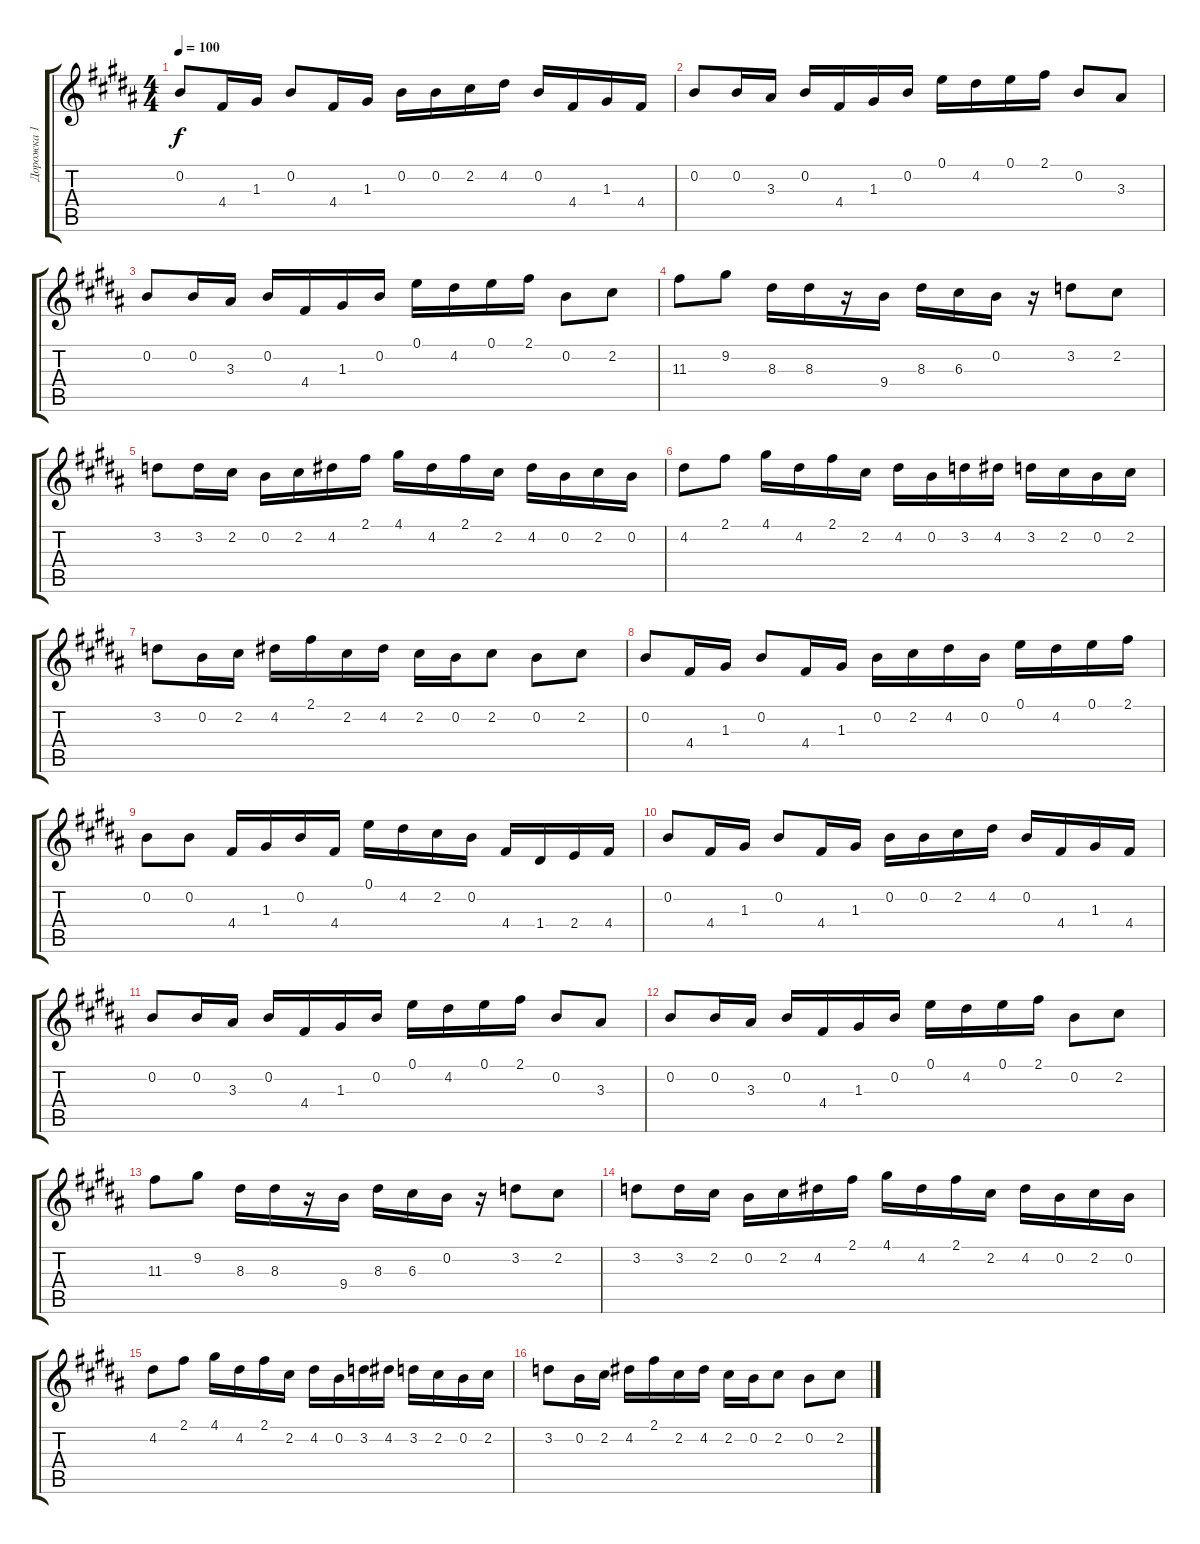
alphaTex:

\track ("Дорожка 1" "Дорожка 1") {instrument overdrivenguitar bank 126}
\staff {score tabs}
\tuning (E4 B3 G3 D3 A2 E2) {hide}
\ts (4 4)
\tempo 100
\clef g2
\ks b
0.2.8{dy f} 4.4.16 1.3.16 0.2.8 4.4.16 1.3.16 0.2.16 0.2.16 2.2.16 4.2.16 0.2.16 4.4.16 1.3.16 4.4.16 |
0.2.8 0.2.16 3.3.16 0.2.16 4.4.16 1.3.16 0.2.16 0.1.16 4.2.16 0.1.16 2.1.16 0.2.8 3.3.8 |
0.2.8 0.2.16 3.3.16 0.2.16 4.4.16 1.3.16 0.2.16 0.1.16 4.2.16 0.1.16 2.1.16 0.2.8 2.2.8 |
11.3.8 9.2.8 8.3.16 8.3.16 r.16 9.4.16 8.3.16 6.3.16 0.2.16 r.16 3.2.8 2.2.8 |
3.2.8 3.2.16 2.2.16 0.2.16 2.2.16 4.2.16 2.1.16 4.1.16 4.2.16 2.1.16 2.2.16 4.2.16 0.2.16 2.2.16 0.2.16 |
4.2.8 2.1.8 4.1.16 4.2.16 2.1.16 2.2.16 4.2.16 0.2.16 3.2.16 4.2.16 3.2.16 2.2.16 0.2.16 2.2.16 |
3.2.8 0.2.16 2.2.16 4.2.16 2.1.16 2.2.16 4.2.16 2.2.16 0.2.16 2.2.8 0.2.8 2.2.8 |
0.2.8 4.4.16 1.3.16 0.2.8 4.4.16 1.3.16 0.2.16 2.2.16 4.2.16 0.2.16 0.1.16 4.2.16 0.1.16 2.1.16 |
0.2.8 0.2.8 4.4.16 1.3.16 0.2.16 4.4.16 0.1.16 4.2.16 2.2.16 0.2.16 4.4.16 1.4.16 2.4.16 4.4.16 |
0.2.8 4.4.16 1.3.16 0.2.8 4.4.16 1.3.16 0.2.16 0.2.16 2.2.16 4.2.16 0.2.16 4.4.16 1.3.16 4.4.16 |
0.2.8 0.2.16 3.3.16 0.2.16 4.4.16 1.3.16 0.2.16 0.1.16 4.2.16 0.1.16 2.1.16 0.2.8 3.3.8 |
0.2.8 0.2.16 3.3.16 0.2.16 4.4.16 1.3.16 0.2.16 0.1.16 4.2.16 0.1.16 2.1.16 0.2.8 2.2.8 |
11.3.8 9.2.8 8.3.16 8.3.16 r.16 9.4.16 8.3.16 6.3.16 0.2.16 r.16 3.2.8 2.2.8 |
3.2.8 3.2.16 2.2.16 0.2.16 2.2.16 4.2.16 2.1.16 4.1.16 4.2.16 2.1.16 2.2.16 4.2.16 0.2.16 2.2.16 0.2.16 |
4.2.8 2.1.8 4.1.16 4.2.16 2.1.16 2.2.16 4.2.16 0.2.16 3.2.16 4.2.16 3.2.16 2.2.16 0.2.16 2.2.16 |
3.2.8 0.2.16 2.2.16 4.2.16 2.1.16 2.2.16 4.2.16 2.2.16 0.2.16 2.2.8 0.2.8 2.2.8
